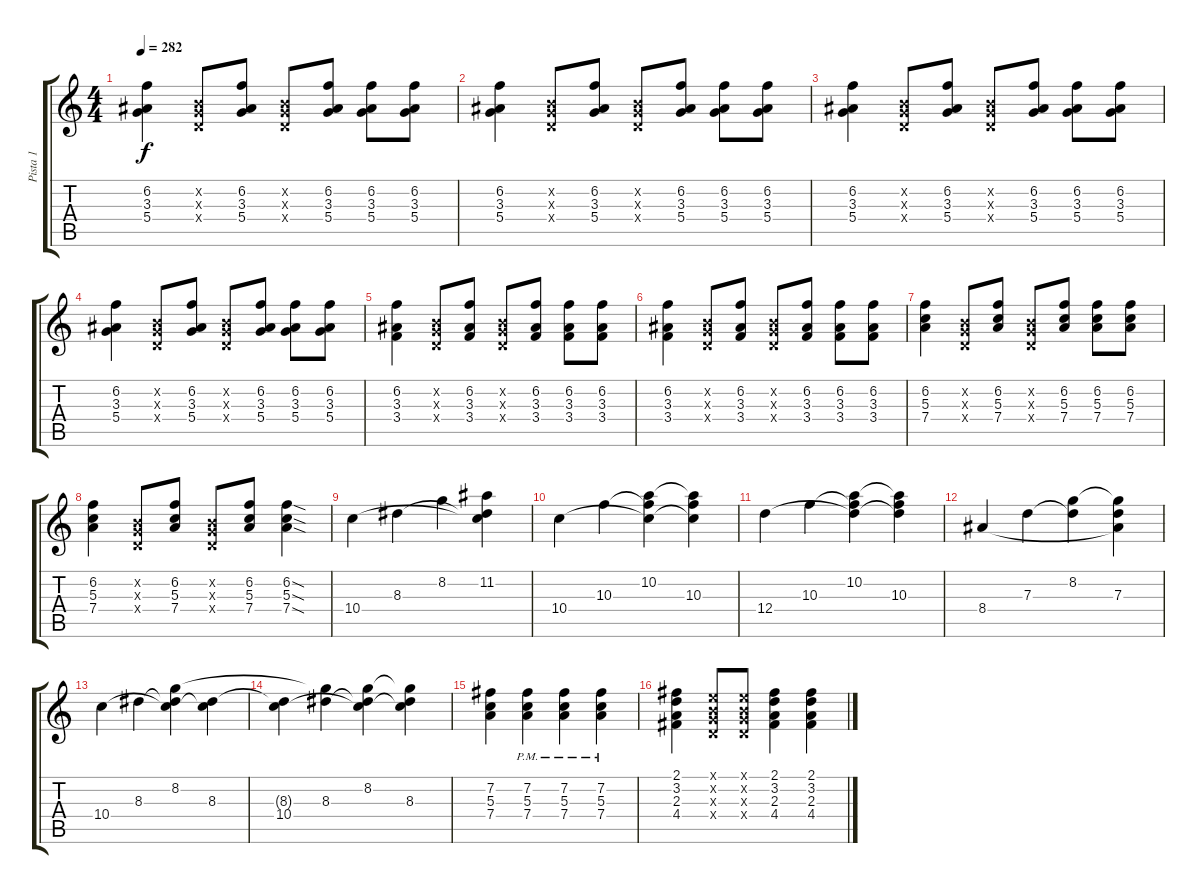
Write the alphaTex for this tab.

\track ("Pista 1" "Pista 1") {instrument distortionguitar}
\staff {score tabs}
\tuning (E4 B3 G3 D3 A2 E2) {hide}
\ts (4 4)
\tempo 282
\clef g2
\ks c
(6.2 3.3 5.4).4{dy f} (0.2{x} 0.3{x} 0.4{x}).8 (6.2 3.3 5.4).8 (0.2{x} 0.3{x} 0.4{x}).8 (6.2 3.3 5.4).8 (6.2 3.3 5.4).8 (6.2 3.3 5.4).8 |
(6.2 3.3 5.4).4 (0.2{x} 0.3{x} 0.4{x}).8 (6.2 3.3 5.4).8 (0.2{x} 0.3{x} 0.4{x}).8 (6.2 3.3 5.4).8 (6.2 3.3 5.4).8 (6.2 3.3 5.4).8 |
(6.2 3.3 5.4).4 (0.2{x} 0.3{x} 0.4{x}).8 (6.2 3.3 5.4).8 (0.2{x} 0.3{x} 0.4{x}).8 (6.2 3.3 5.4).8 (6.2 3.3 5.4).8 (6.2 3.3 5.4).8 |
(6.2 3.3 5.4).4 (0.2{x} 0.3{x} 0.4{x}).8 (6.2 3.3 5.4).8 (0.2{x} 0.3{x} 0.4{x}).8 (6.2 3.3 5.4).8 (6.2 3.3 5.4).8 (6.2 3.3 5.4).8 |
(6.2 3.3 3.4).4 (0.2{x} 0.3{x} 0.4{x}).8 (6.2 3.3 3.4).8 (0.2{x} 0.3{x} 0.4{x}).8 (6.2 3.3 3.4).8 (6.2 3.3 3.4).8 (6.2 3.3 3.4).8 |
(6.2 3.3 3.4).4 (0.2{x} 0.3{x} 0.4{x}).8 (6.2 3.3 3.4).8 (0.2{x} 0.3{x} 0.4{x}).8 (6.2 3.3 3.4).8 (6.2 3.3 3.4).8 (6.2 3.3 3.4).8 |
(6.2 5.3 7.4).4 (0.2{x} 0.3{x} 0.4{x}).8 (6.2 5.3 7.4).8 (0.2{x} 0.3{x} 0.4{x}).8 (6.2 5.3 7.4).8 (6.2 5.3 7.4).8 (6.2 5.3 7.4).8 |
(6.2 5.3 7.4).4 (0.2{x} 0.3{x} 0.4{x}).8 (6.2 5.3 7.4).8 (0.2{x} 0.3{x} 0.4{x}).8 (6.2 5.3 7.4).8 (6.2{sod} 5.3{sod} 7.4{sod}).4 |
10.4.4 8.3.4 8.2.4 (11.2 8.3{t} 10.4{t}).4 |
10.4.4 10.3.4 (10.2 10.3{t} 10.4{t}).4 (10.2{t} 10.3 10.4{t}).4 |
12.4.4 10.3.4 (10.2 10.3{t} 12.4{t}).4 (10.2{t} 10.3 12.4{t}).4 |
8.4.4 7.3.4 (8.2 7.3{t}).4 (8.2{t} 7.3 8.4{t}).4 |
10.4.4 8.3.4 (8.2 8.3{t} 10.4{t}).4 (8.3 10.4{t}).4 |
(8.3{t} 10.4).4 (8.2{t} 8.3).4 (8.2 8.3{t} 10.4{t}).4 (8.2{t} 8.3 10.4{t}).4 |
(7.2 5.3 7.4).4 (7.2{pm} 5.3{pm} 7.4{pm}).4 (7.2{pm} 5.3{pm} 7.4{pm}).4 (7.2{pm} 5.3{pm} 7.4{pm}).4 |
(2.1 3.2 2.3 4.4).4 (0.1{x} 0.2{x} 0.3{x} 0.4{x}).8 (0.1{x} 0.2{x} 0.3{x} 0.4{x}).8 (2.1 3.2 2.3 4.4).4 (2.1 3.2 2.3 4.4).4
